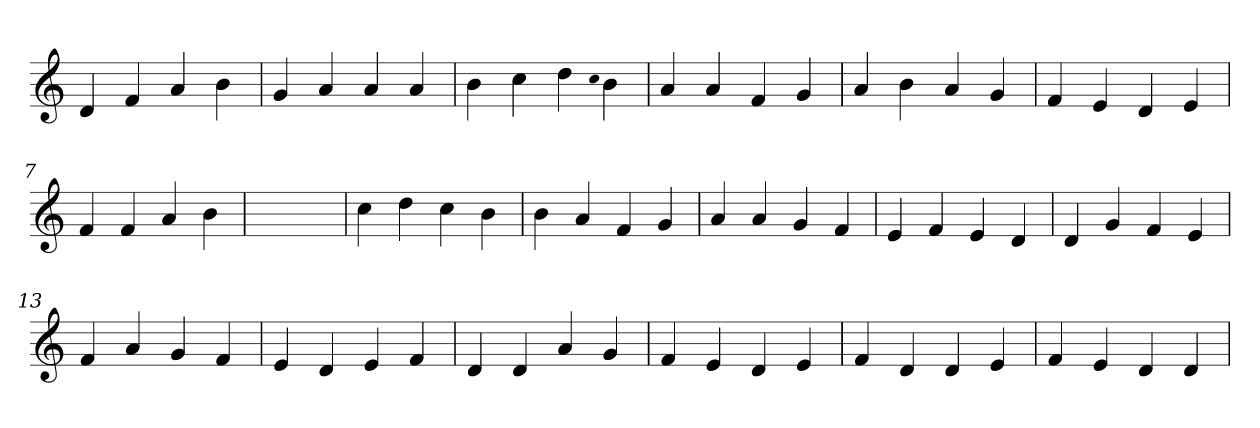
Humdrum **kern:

**kern
*part1
*staff1
*clefG2
=1
4d
4f
4a
4b
=2
4g
4a
4a
4a
=3
4b
4cc
4dd
qqcc
4b
=4
4a
4a
4f
4g
=5
4a
4b
4a
4g
=6
4f
4e
4d
4e
=7
4f
4f
4a
4b
=8
1ryy
=8
4cc
4dd
4cc
4b
=9
4b
4a
4f
4g
=10
4a
4a
4g
4f
=11
4e
4f
4e
4d
=12
4d
4g
4f
4e
=13
4f
4a
4g
4f
=14
4e
4d
4e
4f
=15
4d
4d
4a
4g
=16
4f
4e
4d
4e
=17
4f
4d
4d
4e
=18
4f
4e
4d
4d
=
*-
